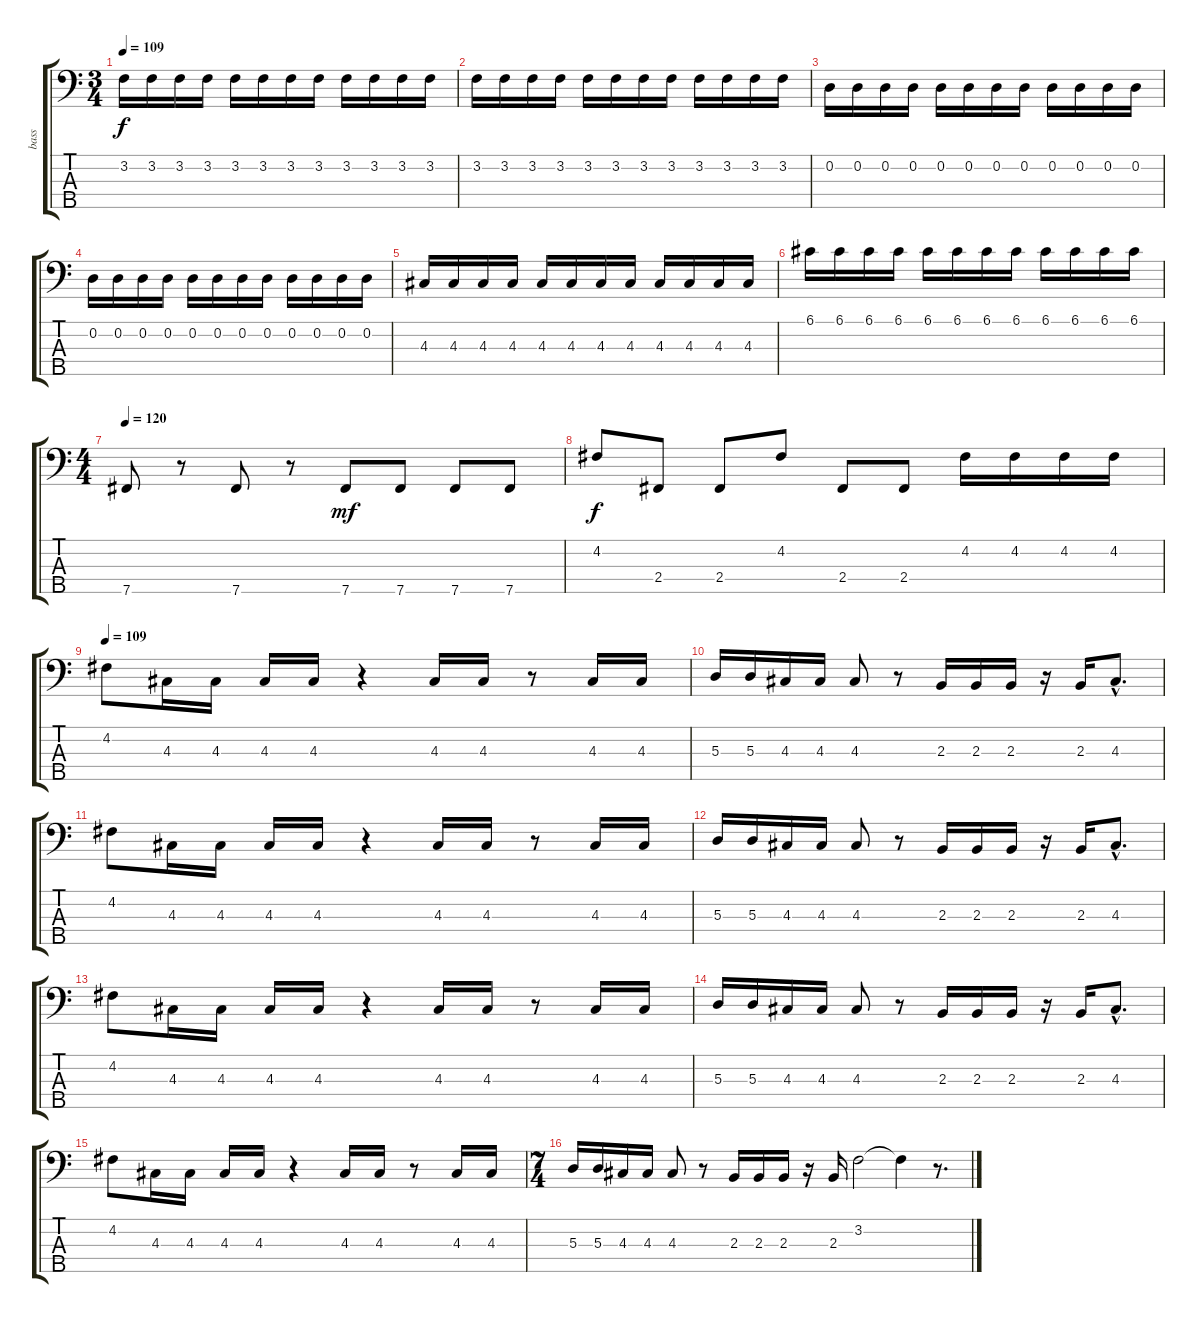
\track ("bass" "bass") {instrument electricbassfinger}
\staff {score tabs}
\tuning (G2 D2 A1 E1 B0) {hide}
\ts (3 4)
\tempo 109
\clef f4
\ks c
3.2.16{dy f} 3.2.16 3.2.16 3.2.16 3.2.16 3.2.16 3.2.16 3.2.16 3.2.16 3.2.16 3.2.16 3.2.16 |
3.2.16 3.2.16 3.2.16 3.2.16 3.2.16 3.2.16 3.2.16 3.2.16 3.2.16 3.2.16 3.2.16 3.2.16 |
0.2.16 0.2.16 0.2.16 0.2.16 0.2.16 0.2.16 0.2.16 0.2.16 0.2.16 0.2.16 0.2.16 0.2.16 |
0.2.16 0.2.16 0.2.16 0.2.16 0.2.16 0.2.16 0.2.16 0.2.16 0.2.16 0.2.16 0.2.16 0.2.16 |
4.3.16 4.3.16 4.3.16 4.3.16 4.3.16 4.3.16 4.3.16 4.3.16 4.3.16 4.3.16 4.3.16 4.3.16 |
6.1.16 6.1.16 6.1.16 6.1.16 6.1.16 6.1.16 6.1.16 6.1.16 6.1.16 6.1.16 6.1.16 6.1.16 |
\ts (4 4)
\tempo 120
7.5.8 r.8 7.5.8 r.8 7.5.8{dy mf} 7.5.8 7.5.8 7.5.8 |
4.2.8{dy f} 2.4.8 2.4.8 4.2.8 2.4.8 2.4.8 4.2.16 4.2.16 4.2.16 4.2.16 |
\tempo 109
4.2.8 4.3.16 4.3.16 4.3.16 4.3.16 r.4 4.3.16 4.3.16 r.8 4.3.16 4.3.16 |
5.3.16 5.3.16 4.3.16 4.3.16 4.3.8 r.8 2.3.16 2.3.16 2.3.16 r.16 2.3.16 4.3{hac}.8{d} |
4.2.8 4.3.16 4.3.16 4.3.16 4.3.16 r.4 4.3.16 4.3.16 r.8 4.3.16 4.3.16 |
5.3.16 5.3.16 4.3.16 4.3.16 4.3.8 r.8 2.3.16 2.3.16 2.3.16 r.16 2.3.16 4.3{hac}.8{d} |
4.2.8 4.3.16 4.3.16 4.3.16 4.3.16 r.4 4.3.16 4.3.16 r.8 4.3.16 4.3.16 |
5.3.16 5.3.16 4.3.16 4.3.16 4.3.8 r.8 2.3.16 2.3.16 2.3.16 r.16 2.3.16 4.3{hac}.8{d} |
4.2.8 4.3.16 4.3.16 4.3.16 4.3.16 r.4 4.3.16 4.3.16 r.8 4.3.16 4.3.16 |
\ts (7 4)
5.3.16 5.3.16 4.3.16 4.3.16 4.3.8 r.8 2.3.16 2.3.16 2.3.16 r.16 2.3.16 3.2.2 3.2{t}.4 r.8{d}
